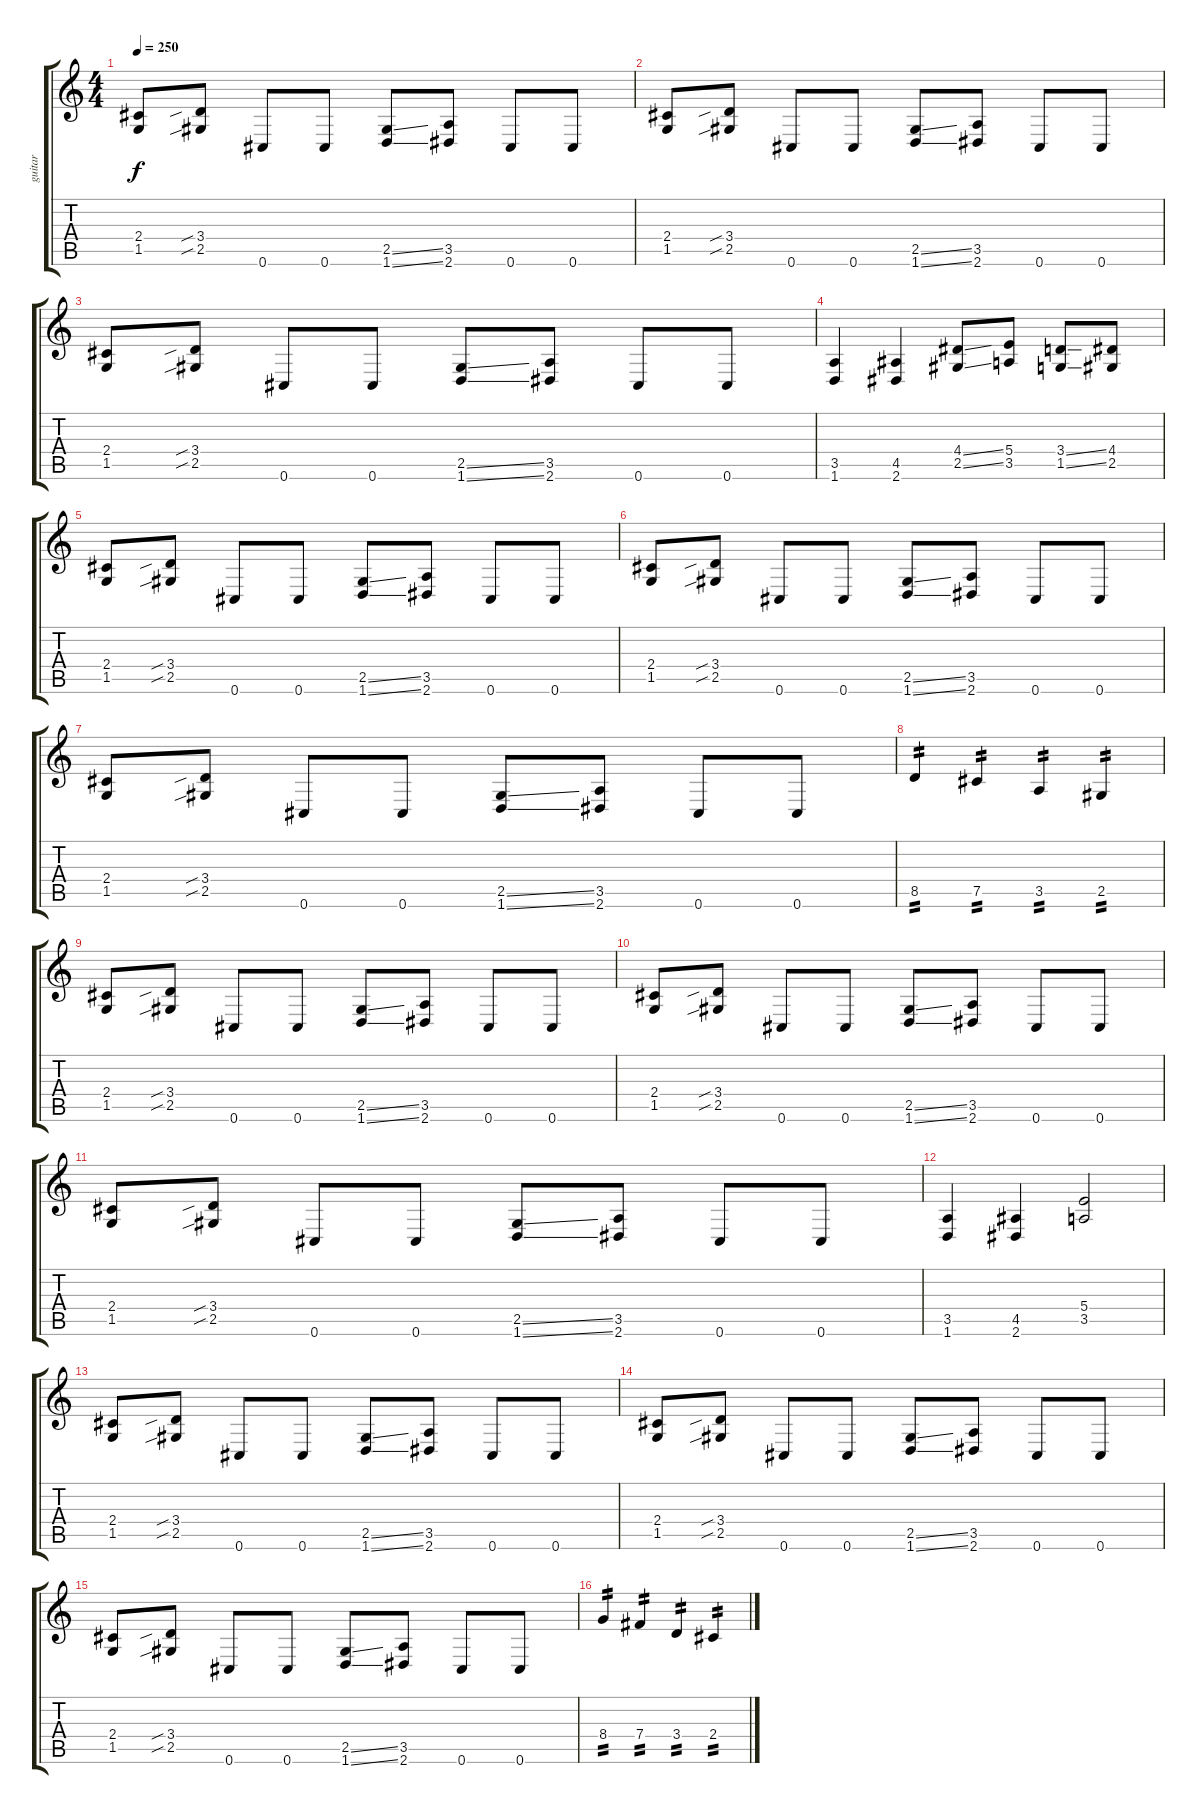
\track ("guitar" "guitar") {instrument distortionguitar}
\staff {score tabs}
\tuning (Db4 Ab3 E3 B2 Gb2 Db2) {hide}
\ts (4 4)
\tempo 250
\clef g2
\ks c
(2.4 1.5).8{dy f} (3.4{sib} 2.5{sib}).8 0.6.8 0.6.8 (2.5{ss} 1.6{ss}).8 (3.5 2.6).8 0.6.8 0.6.8 |
(2.4 1.5).8 (3.4{sib} 2.5{sib}).8 0.6.8 0.6.8 (2.5{ss} 1.6{ss}).8 (3.5 2.6).8 0.6.8 0.6.8 |
(2.4 1.5).8 (3.4{sib} 2.5{sib}).8 0.6.8 0.6.8 (2.5{ss} 1.6{ss}).8 (3.5 2.6).8 0.6.8 0.6.8 |
(3.5 1.6).4 (4.5 2.6).4 (4.4{ss} 2.5{ss}).8 (5.4 3.5).8 (3.4{ss} 1.5{ss}).8 (4.4 2.5).8 |
(2.4 1.5).8 (3.4{sib} 2.5{sib}).8 0.6.8 0.6.8 (2.5{ss} 1.6{ss}).8 (3.5 2.6).8 0.6.8 0.6.8 |
(2.4 1.5).8 (3.4{sib} 2.5{sib}).8 0.6.8 0.6.8 (2.5{ss} 1.6{ss}).8 (3.5 2.6).8 0.6.8 0.6.8 |
(2.4 1.5).8 (3.4{sib} 2.5{sib}).8 0.6.8 0.6.8 (2.5{ss} 1.6{ss}).8 (3.5 2.6).8 0.6.8 0.6.8 |
8.5.4{tp 2} 7.5.4{tp 2} 3.5.4{tp 2} 2.5.4{tp 2} |
(2.4 1.5).8 (3.4{sib} 2.5{sib}).8 0.6.8 0.6.8 (2.5{ss} 1.6{ss}).8 (3.5 2.6).8 0.6.8 0.6.8 |
(2.4 1.5).8 (3.4{sib} 2.5{sib}).8 0.6.8 0.6.8 (2.5{ss} 1.6{ss}).8 (3.5 2.6).8 0.6.8 0.6.8 |
(2.4 1.5).8 (3.4{sib} 2.5{sib}).8 0.6.8 0.6.8 (2.5{ss} 1.6{ss}).8 (3.5 2.6).8 0.6.8 0.6.8 |
(3.5 1.6).4 (4.5 2.6).4 (5.4 3.5).2 |
(2.4 1.5).8 (3.4{sib} 2.5{sib}).8 0.6.8 0.6.8 (2.5{ss} 1.6{ss}).8 (3.5 2.6).8 0.6.8 0.6.8 |
(2.4 1.5).8 (3.4{sib} 2.5{sib}).8 0.6.8 0.6.8 (2.5{ss} 1.6{ss}).8 (3.5 2.6).8 0.6.8 0.6.8 |
(2.4 1.5).8 (3.4{sib} 2.5{sib}).8 0.6.8 0.6.8 (2.5{ss} 1.6{ss}).8 (3.5 2.6).8 0.6.8 0.6.8 |
8.4.4{tp 2} 7.4.4{tp 2} 3.4.4{tp 2} 2.4.4{tp 2}
